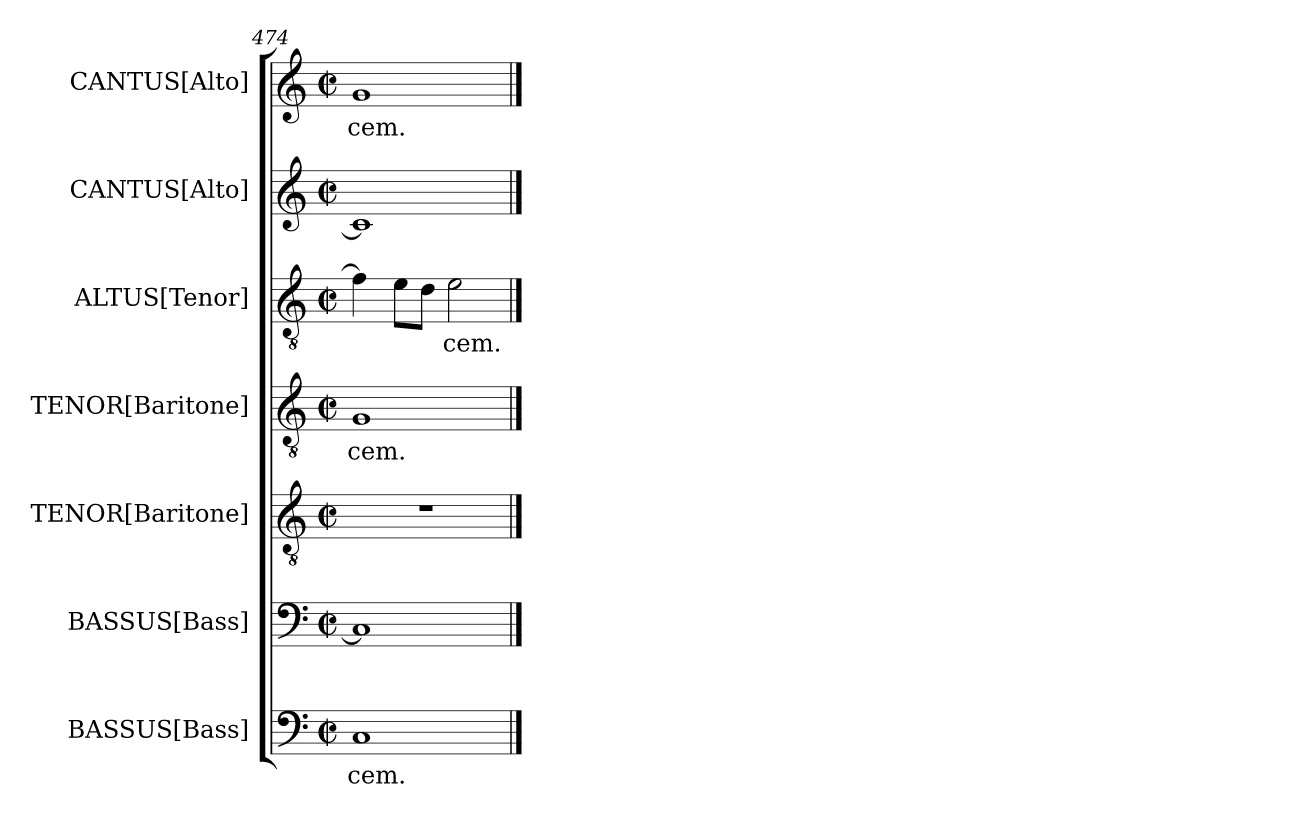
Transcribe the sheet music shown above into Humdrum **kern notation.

**kern	**text	**kern	**text	**kern	**kern	**text	**kern	**text	**kern	**text	**kern	**text
*part7	*part7	*part6	*part6	*part5	*part4	*part4	*part3	*part3	*part2	*part2	*part1	*part1
*staff7	*staff7	*staff6	*staff6	*staff5	*staff4	*staff4	*staff3	*staff3	*staff2	*staff2	*staff1	*staff1
*I"BASSUS[Bass]	*	*I"BASSUS[Bass]	*	*I"TENOR[Baritone]	*I"TENOR[Baritone]	*	*I"ALTUS[Tenor]	*	*I"CANTUS[Alto]	*	*I"CANTUS[Alto]	*
*I'B.	*	*I'B.	*	*I'Bar.	*I'Bar.	*	*I'T.	*	*I'A.	*	*I'A.	*
*clefF4	*	*clefF4	*	*clefGv2	*clefGv2	*	*clefGv2	*	*clefG2	*	*clefG2	*
*	*	*	*	*ITrd7c12	*ITrd7c12	*	*ITrd7c12	*	*	*	*	*
*k[]	*	*k[]	*	*k[]	*k[]	*	*k[]	*	*k[]	*	*k[]	*
*C:	*	*C:	*	*C:	*C:	*	*C:	*	*C:	*	*C:	*
*M2/2	*	*M2/2	*	*M2/2	*M2/2	*	*M2/2	*	*M2/2	*	*M2/2	*
*met(c|)	*	*met(c|)	*	*met(c|)	*met(c|)	*	*met(c|)	*	*met(c|)	*	*met(c|)	*
=474	=474	=474	=474	=474	=474	=474	=474	=474	=474	=474	=474	=474
!	!LO:LY:b	!	!	!	!	!LO:LY:b	!	!	!	!	!	!LO:LY:b
1C	-cem.	1C]	.	1r	1GG	-cem.	4F\]	.	1c]	.	1g	-cem.
.	.	.	.	.	.	.	8E\L	.	.	.	.	.
.	.	.	.	.	.	.	8D\J	.	.	.	.	.
!	!	!	!	!	!	!	!	!LO:LY:b	!	!	!	!
.	.	.	.	.	.	.	2E\	-cem.	.	.	.	.
==	==	==	==	==	==	==	==	==	==	==	==	==
*-	*-	*-	*-	*-	*-	*-	*-	*-	*-	*-	*-	*-
